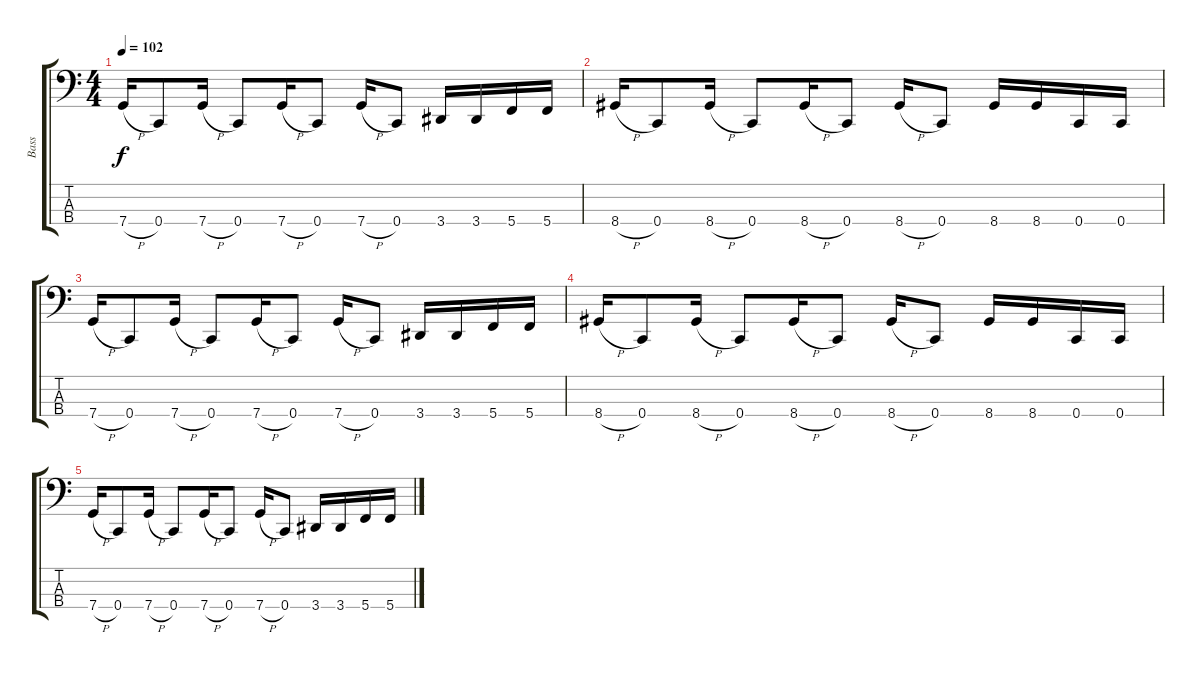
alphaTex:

\track ("Bass" "Bass") {instrument electricbassfinger}
\staff {score tabs}
\tuning (F2 C2 G1 C1) {hide}
\ts (4 4)
\tempo 102
\clef f4
\ks c
7.4{h}.16{dy f} 0.4.8 7.4{h}.16 0.4.8 7.4{h}.16 0.4.8 7.4{h}.16 0.4.8 3.4.16 3.4.16 5.4.16 5.4.16 |
8.4{h}.16 0.4.8 8.4{h}.16 0.4.8 8.4{h}.16 0.4.8 8.4{h}.16 0.4.8 8.4.16 8.4.16 0.4.16 0.4.16 |
7.4{h}.16 0.4.8 7.4{h}.16 0.4.8 7.4{h}.16 0.4.8 7.4{h}.16 0.4.8 3.4.16 3.4.16 5.4.16 5.4.16 |
8.4{h}.16 0.4.8 8.4{h}.16 0.4.8 8.4{h}.16 0.4.8 8.4{h}.16 0.4.8 8.4.16 8.4.16 0.4.16 0.4.16 |
7.4{h}.16 0.4.8 7.4{h}.16 0.4.8 7.4{h}.16 0.4.8 7.4{h}.16 0.4.8 3.4.16 3.4.16 5.4.16 5.4.16
